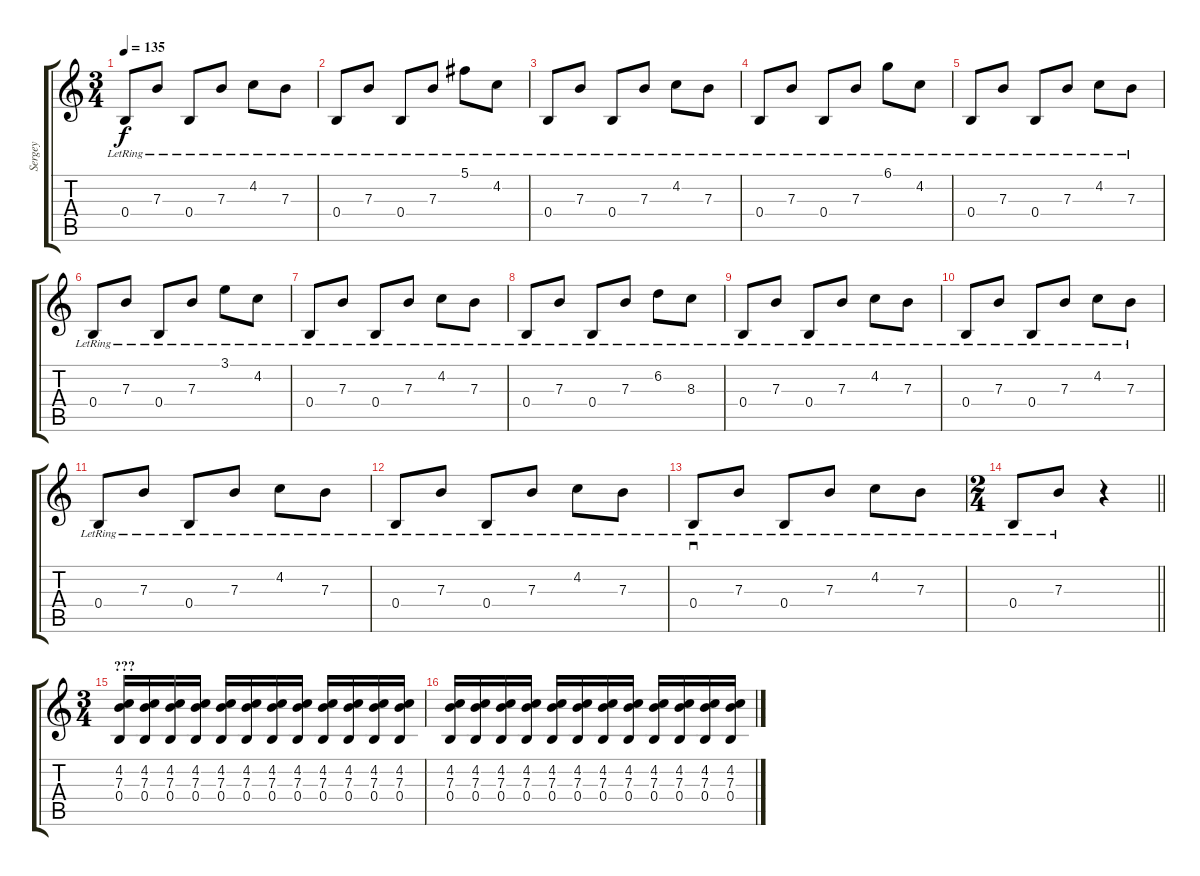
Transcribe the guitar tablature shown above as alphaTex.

\track ("Sergey" "Sergey") {instrument distortionguitar}
\staff {score tabs}
\tuning (Db4 Ab3 E3 B2 Gb2 Db2) {hide}
\ts (3 4)
\tempo 135
\clef g2
\ks c
0.4{lr}.8{dy f} 7.3{lr}.8 0.4{lr}.8 7.3{lr}.8 4.2{lr}.8 7.3{lr}.8 |
0.4{lr}.8 7.3{lr}.8 0.4{lr}.8 7.3{lr}.8 5.1{lr}.8 4.2{lr}.8 |
0.4{lr}.8 7.3{lr}.8 0.4{lr}.8 7.3{lr}.8 4.2{lr}.8 7.3{lr}.8 |
0.4{lr}.8 7.3{lr}.8 0.4{lr}.8 7.3{lr}.8 6.1{lr}.8 4.2{lr}.8 |
0.4{lr}.8 7.3{lr}.8 0.4{lr}.8 7.3{lr}.8 4.2{lr}.8 7.3{lr}.8 |
0.4{lr}.8 7.3{lr}.8 0.4{lr}.8 7.3{lr}.8 3.1{lr}.8 4.2{lr}.8 |
0.4{lr}.8 7.3{lr}.8 0.4{lr}.8 7.3{lr}.8 4.2{lr}.8 7.3{lr}.8 |
0.4{lr}.8 7.3{lr}.8 0.4{lr}.8 7.3{lr}.8 6.2{lr}.8 8.3{lr}.8 |
0.4{lr}.8 7.3{lr}.8 0.4{lr}.8 7.3{lr}.8 4.2{lr}.8 7.3{lr}.8 |
0.4{lr}.8 7.3{lr}.8 0.4{lr}.8 7.3{lr}.8 4.2{lr}.8 7.3{lr}.8 |
0.4{lr}.8 7.3{lr}.8 0.4{lr}.8 7.3{lr}.8 4.2{lr}.8 7.3{lr}.8 |
0.4{lr}.8 7.3{lr}.8 0.4{lr}.8 7.3{lr}.8 4.2{lr}.8 7.3{lr}.8 |
0.4{lr}.8{sd} 7.3{lr}.8 0.4{lr}.8 7.3{lr}.8 4.2{lr}.8 7.3{lr}.8 |
\ts (2 4)
\barLineRight lightlight
0.4{lr}.8 7.3{lr}.8 r.4 |
\ts (3 4)
\section ("" "???")
(4.2 7.3 0.4).16 (4.2 7.3 0.4).16 (4.2 7.3 0.4).16 (4.2 7.3 0.4).16 (4.2 7.3 0.4).16 (4.2 7.3 0.4).16 (4.2 7.3 0.4).16 (4.2 7.3 0.4).16 (4.2 7.3 0.4).16 (4.2 7.3 0.4).16 (4.2 7.3 0.4).16 (4.2 7.3 0.4).16 |
(4.2 7.3 0.4).16 (4.2 7.3 0.4).16 (4.2 7.3 0.4).16 (4.2 7.3 0.4).16 (4.2 7.3 0.4).16 (4.2 7.3 0.4).16 (4.2 7.3 0.4).16 (4.2 7.3 0.4).16 (4.2 7.3 0.4).16 (4.2 7.3 0.4).16 (4.2 7.3 0.4).16 (4.2 7.3 0.4).16
